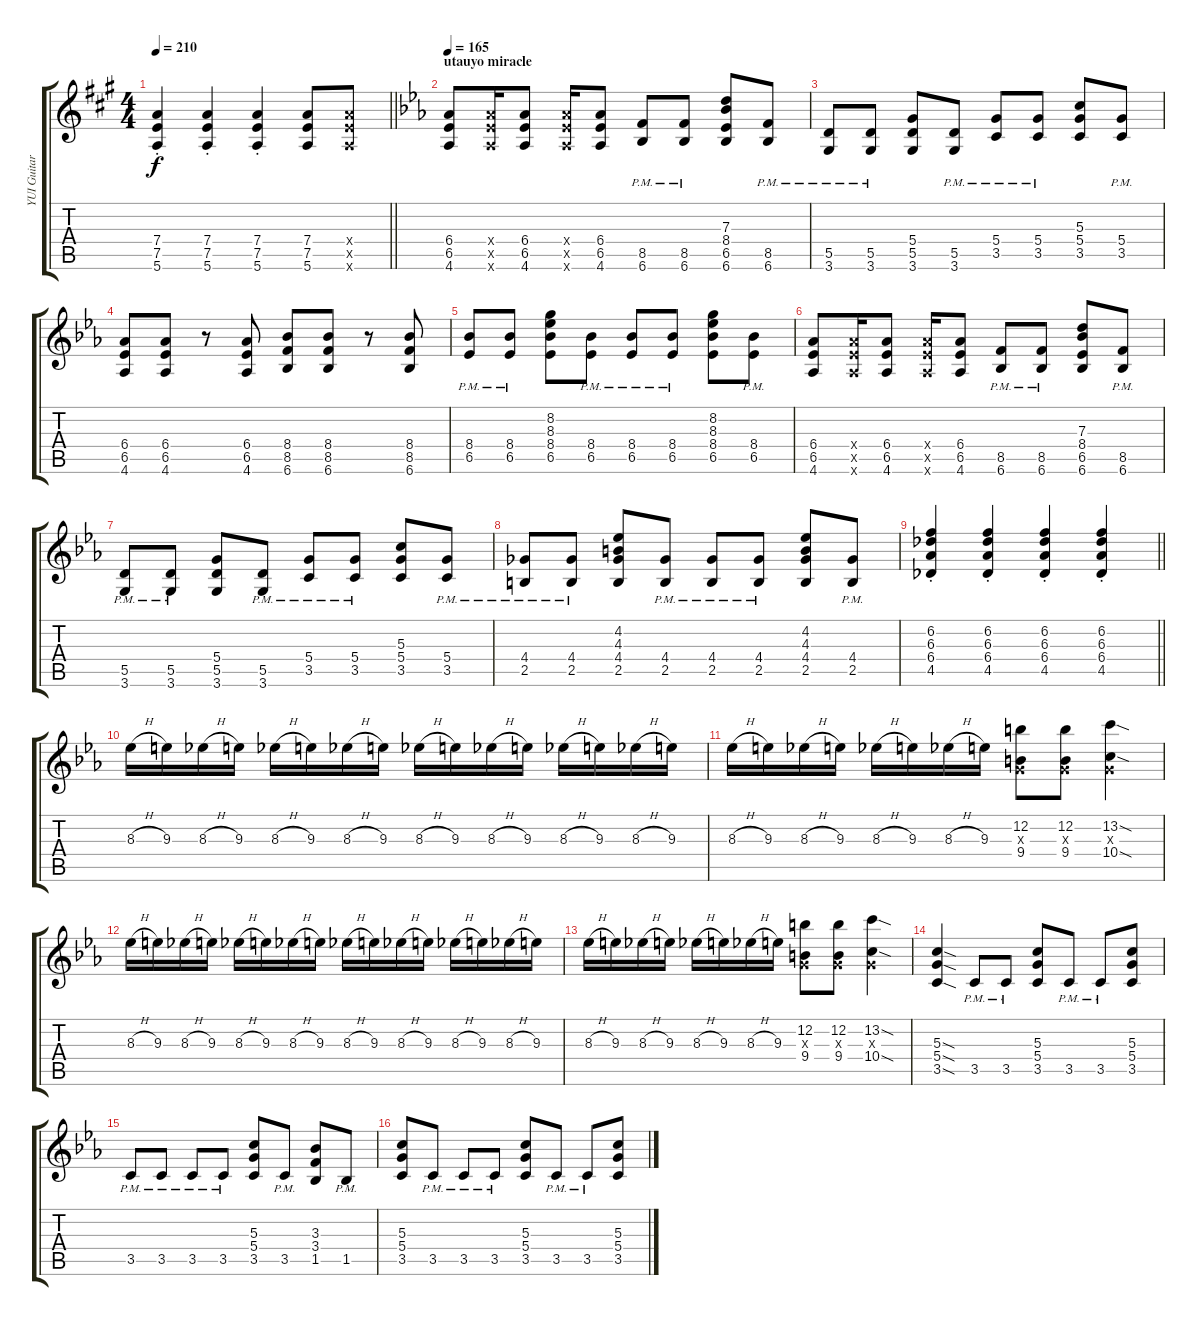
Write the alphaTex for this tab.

\track ("YUI Guitar" "YUI Guitar") {instrument overdrivenguitar}
\staff {score tabs}
\tuning (E4 B3 G3 D3 A2 E2) {hide}
\ts (4 4)
\tempo 210
\clef g2
\barLineRight lightlight
\ks a
(7.4{st} 7.5{st} 5.6{st}).4{dy f} (7.4{st} 7.5{st} 5.6{st}).4 (7.4{st} 7.5{st} 5.6{st}).4 (7.4 7.5 5.6).8 (7.4{x} 7.5{x} 5.6{x}).8 |
\section ("" "utauyo miracle")
\tempo 165
\ks eb
(6.4 6.5 4.6).8 (6.4{x} 6.5{x} 4.6{x}).16 (6.4 6.5 4.6).8 (6.4{x} 6.5{x} 4.6{x}).16 (6.4 6.5 4.6).8 (8.5{pm} 6.6{pm}).8 (8.5{pm} 6.6{pm}).8 (7.3 8.4 6.5 6.6).8 (8.5{pm} 6.6{pm}).8 |
(5.5{pm} 3.6{pm}).8 (5.5{pm} 3.6{pm}).8 (5.4 5.5 3.6).8 (5.5{pm} 3.6{pm}).8 (5.4{pm} 3.5{pm}).8 (5.4{pm} 3.5{pm}).8 (5.3 5.4 3.5).8 (5.4{pm} 3.5{pm}).8 |
(6.4 6.5 4.6).8 (6.4 6.5 4.6).8 r.8 (6.4 6.5 4.6).8 (8.4 8.5 6.6).8 (8.4 8.5 6.6).8 r.8 (8.4 8.5 6.6).8 |
(8.4{pm} 6.5{pm}).8 (8.4{pm} 6.5{pm}).8 (8.2 8.3 8.4 6.5).8 (8.4{pm} 6.5{pm}).8 (8.4{pm} 6.5{pm}).8 (8.4{pm} 6.5{pm}).8 (8.2 8.3 8.4 6.5).8 (8.4{pm} 6.5{pm}).8 |
(6.4 6.5 4.6).8 (6.4{x} 6.5{x} 4.6{x}).16 (6.4 6.5 4.6).8 (6.4{x} 6.5{x} 4.6{x}).16 (6.4 6.5 4.6).8 (8.5{pm} 6.6{pm}).8 (8.5{pm} 6.6{pm}).8 (7.3 8.4 6.5 6.6).8 (8.5{pm} 6.6{pm}).8 |
(5.5{pm} 3.6{pm}).8 (5.5{pm} 3.6{pm}).8 (5.4 5.5 3.6).8 (5.5{pm} 3.6{pm}).8 (5.4{pm} 3.5{pm}).8 (5.4{pm} 3.5{pm}).8 (5.3 5.4 3.5).8 (5.4{pm} 3.5{pm}).8 |
(4.4{pm} 2.5{pm}).8 (4.4{pm} 2.5{pm}).8 (4.2 4.3 4.4 2.5).8 (4.4{pm} 2.5{pm}).8 (4.4{pm} 2.5{pm}).8 (4.4{pm} 2.5{pm}).8 (4.2 4.3 4.4 2.5).8 (4.4{pm} 2.5{pm}).8 |
\barLineRight lightlight
(6.2{st} 6.3{st} 6.4{st} 4.5{st}).4 (6.2{st} 6.3{st} 6.4{st} 4.5{st}).4 (6.2{st} 6.3{st} 6.4{st} 4.5{st}).4 (6.2{st} 6.3{st} 6.4{st} 4.5{st}).4 |
8.3{h}.16 9.3.16 8.3{h}.16 9.3.16 8.3{h}.16 9.3.16 8.3{h}.16 9.3.16 8.3{h}.16 9.3.16 8.3{h}.16 9.3.16 8.3{h}.16 9.3.16 8.3{h}.16 9.3.16 |
8.3{h}.16 9.3.16 8.3{h}.16 9.3.16 8.3{h}.16 9.3.16 8.3{h}.16 9.3.16 (12.2 0.3{x} 9.4).8 (12.2 0.3{x} 9.4).8 (13.2{sod} 0.3{x} 10.4{sod}).4 |
8.3{h}.16 9.3.16 8.3{h}.16 9.3.16 8.3{h}.16 9.3.16 8.3{h}.16 9.3.16 8.3{h}.16 9.3.16 8.3{h}.16 9.3.16 8.3{h}.16 9.3.16 8.3{h}.16 9.3.16 |
8.3{h}.16 9.3.16 8.3{h}.16 9.3.16 8.3{h}.16 9.3.16 8.3{h}.16 9.3.16 (12.2 0.3{x} 9.4).8 (12.2 0.3{x} 9.4).8 (13.2{sod} 0.3{x} 10.4{sod}).4 |
(5.3{sod} 5.4{sod} 3.5{sod}).4 3.5{pm}.8 3.5{pm}.8 (5.3 5.4 3.5).8 3.5{pm}.8 3.5{pm}.8 (5.3 5.4 3.5).8 |
3.5{pm}.8 3.5{pm}.8 3.5{pm}.8 3.5{pm}.8 (5.3 5.4 3.5).8 3.5{pm}.8 (3.3 3.4 1.5).8 1.5{pm}.8 |
(5.3 5.4 3.5).8 3.5{pm}.8 3.5{pm}.8 3.5{pm}.8 (5.3 5.4 3.5).8 3.5{pm}.8 3.5{pm}.8 (5.3 5.4 3.5).8
